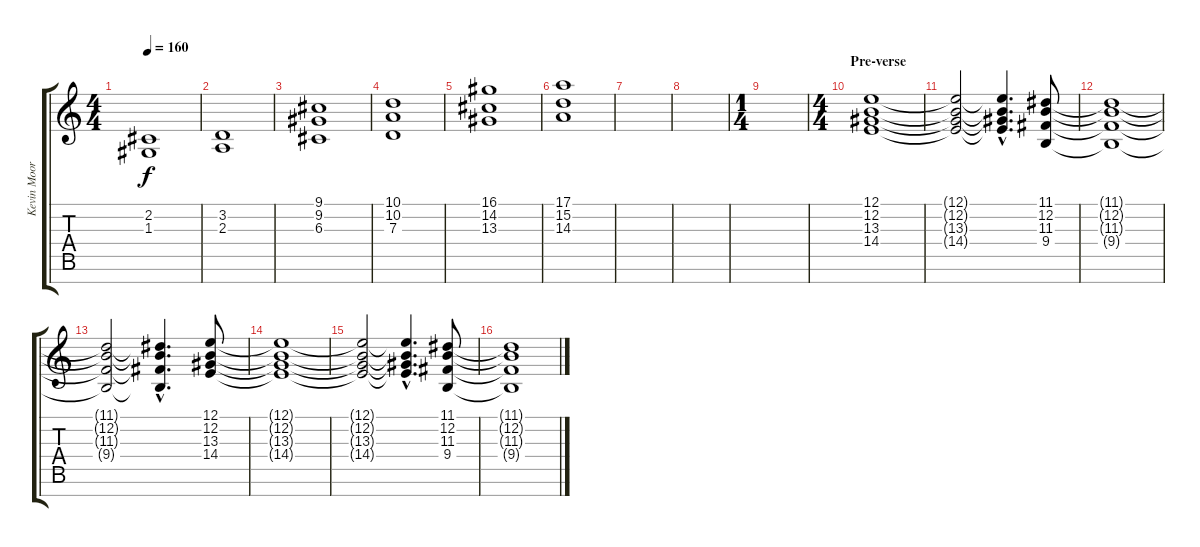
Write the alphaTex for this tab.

\track ("Kevin Moore Backround Keyboard" "Kevin Moor") {instrument stringensemble1}
\staff {score tabs}
\tuning (E4 B3 G3 D3 A2 E2 B1) {hide}
\ts (4 4)
\section ("" "")
\tempo 160
\clef g2
\ks c
(2.2 1.3).1{dy f} |
(3.2 2.3).1 |
(9.1 9.2 6.3).1 |
(10.1 10.2 7.3).1 |
(16.1 14.2 13.3).1 |
(17.1 15.2 14.3).1 |
|
|
\ts (1 4)
|
\ts (4 4)
\section ("" "Pre-verse")
(12.1 12.2 13.3 14.4).1 |
(12.1{t} 12.2{t} 13.3{t} 14.4{t}).2 (12.1{hac t} 12.2{hac t} 13.3{hac t} 14.4{hac t}).4{d} (11.1 12.2 11.3 9.4).8 |
(11.1{t} 12.2{t} 11.3{t} 9.4{t}).1 |
(11.1{t} 12.2{t} 11.3{t} 9.4{t}).2 (11.1{hac t} 12.2{hac t} 11.3{hac t} 9.4{hac t}).4{d} (12.1 12.2 13.3 14.4).8 |
(12.1{t} 12.2{t} 13.3{t} 14.4{t}).1 |
(12.1{t} 12.2{t} 13.3{t} 14.4{t}).2 (12.1{hac t} 12.2{hac t} 13.3{hac t} 14.4{hac t}).4{d} (11.1 12.2 11.3 9.4).8 |
(11.1{t} 12.2{t} 11.3{t} 9.4{t}).1
